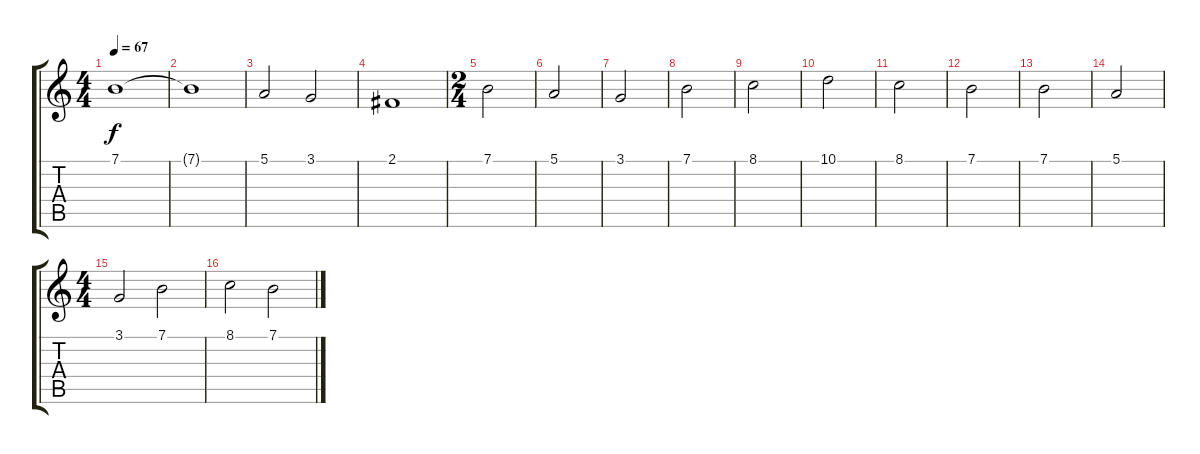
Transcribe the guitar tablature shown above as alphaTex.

\track "" {instrument synthstrings2}
\staff {score tabs}
\tuning (E4 B3 G3 D3 A2 E2) {hide}
\ts (4 4)
\tempo 67
\clef g2
\ks c
7.1.1{dy f} |
7.1{t}.1 |
5.1.2 3.1.2 |
2.1.1 |
\ts (2 4)
7.1.2 |
5.1.2 |
3.1.2 |
7.1.2 |
8.1.2 |
10.1.2 |
8.1.2 |
7.1.2 |
7.1.2 |
5.1.2 |
\ts (4 4)
3.1.2 7.1.2 |
8.1.2 7.1.2
